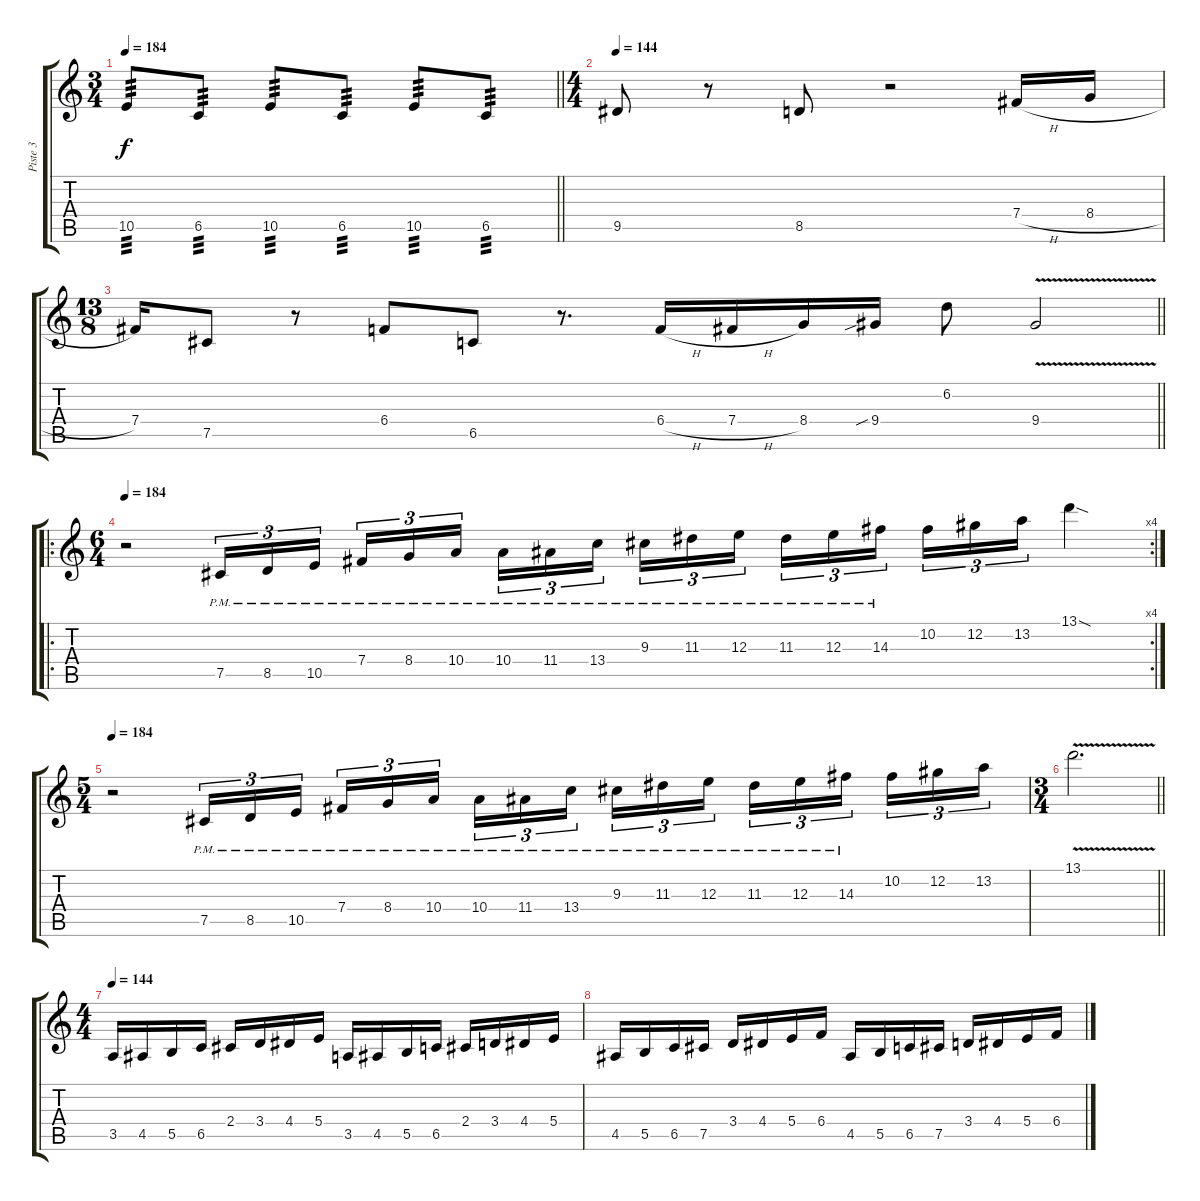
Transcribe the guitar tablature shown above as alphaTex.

\track ("Piste 3" "Piste 3") {instrument distortionguitar}
\staff {score tabs}
\tuning (Db4 Ab3 E3 B2 Gb2 Db2) {hide}
\ts (3 4)
\tempo 184
\clef g2
\barLineRight lightlight
\ks c
10.5.8{tp 3 dy f} 6.5.8{tp 3} 10.5.8{tp 3} 6.5.8{tp 3} 10.5.8{tp 3} 6.5.8{tp 3} |
\ts (4 4)
\tempo 144
9.5.8 r.8 8.5.8 r.2 7.4{h}.16 8.4{h}.16 |
\ts (13 8)
\barLineRight lightlight
7.4.16 7.5.8 r.8 6.4.8 6.5.8 r.8{d} 6.4{h}.16 7.4{h}.16 8.4.16 9.4{sib}.16 6.2.8 9.4{v}.2 |
\ro
\rc 4
\ts (6 4)
\tempo 184
r.2 7.5{pm}.16{tu (3 2)} 8.5{pm}.16{tu (3 2)} 10.5{pm}.16{tu (3 2)} 7.4{pm}.16{tu (3 2)} 8.4{pm}.16{tu (3 2)} 10.4{pm}.16{tu (3 2)} 10.4{pm}.16{tu (3 2)} 11.4{pm}.16{tu (3 2)} 13.4{pm}.16{tu (3 2)} 9.3{pm}.16{tu (3 2)} 11.3{pm}.16{tu (3 2)} 12.3{pm}.16{tu (3 2)} 11.3{pm}.16{tu (3 2)} 12.3{pm}.16{tu (3 2)} 14.3{pm}.16{tu (3 2)} 10.2.16{tu (3 2)} 12.2.16{tu (3 2)} 13.2.16{tu (3 2)} 13.1{sod}.4 |
\ts (5 4)
\tempo 184
r.2 7.5{pm}.16{tu (3 2)} 8.5{pm}.16{tu (3 2)} 10.5{pm}.16{tu (3 2)} 7.4{pm}.16{tu (3 2)} 8.4{pm}.16{tu (3 2)} 10.4{pm}.16{tu (3 2)} 10.4{pm}.16{tu (3 2)} 11.4{pm}.16{tu (3 2)} 13.4{pm}.16{tu (3 2)} 9.3{pm}.16{tu (3 2)} 11.3{pm}.16{tu (3 2)} 12.3{pm}.16{tu (3 2)} 11.3{pm}.16{tu (3 2)} 12.3{pm}.16{tu (3 2)} 14.3{pm}.16{tu (3 2)} 10.2.16{tu (3 2)} 12.2.16{tu (3 2)} 13.2.16{tu (3 2)} |
\ts (3 4)
\barLineRight lightlight
13.1{v}.2{d} |
\ts (4 4)
\tempo 144
3.5.16 4.5.16 5.5.16 6.5.16 2.4.16 3.4.16 4.4.16 5.4.16 3.5.16 4.5.16 5.5.16 6.5.16 2.4.16 3.4.16 4.4.16 5.4.16 |
4.5.16 5.5.16 6.5.16 7.5.16 3.4.16 4.4.16 5.4.16 6.4.16 4.5.16 5.5.16 6.5.16 7.5.16 3.4.16 4.4.16 5.4.16 6.4.16
